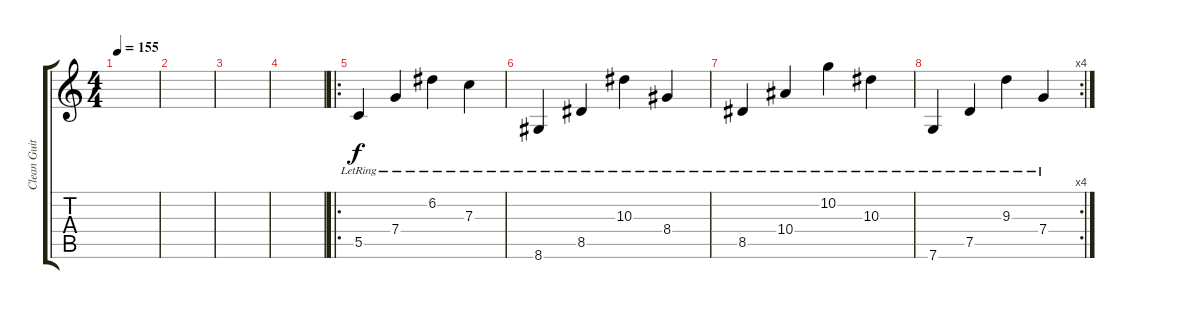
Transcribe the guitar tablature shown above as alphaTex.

\track ("Clean Guitar" "Clean Guit") {instrument electricguitarclean}
\staff {score tabs}
\tuning (D4 A3 F3 C3 G2 C2) {hide}
\ts (4 4)
\tempo 155
\clef g2
\ks c
|
|
|
|
\ro
5.5{lr}.4 7.4{lr}.4 6.2{lr}.4 7.3{lr}.4 |
8.6{lr}.4 8.5{lr}.4 10.3{lr}.4 8.4{lr}.4 |
8.5{lr}.4 10.4{lr}.4 10.2{lr}.4 10.3{lr}.4 |
\rc 4
7.6{lr}.4 7.5{lr}.4 9.3{lr}.4 7.4{lr}.4
